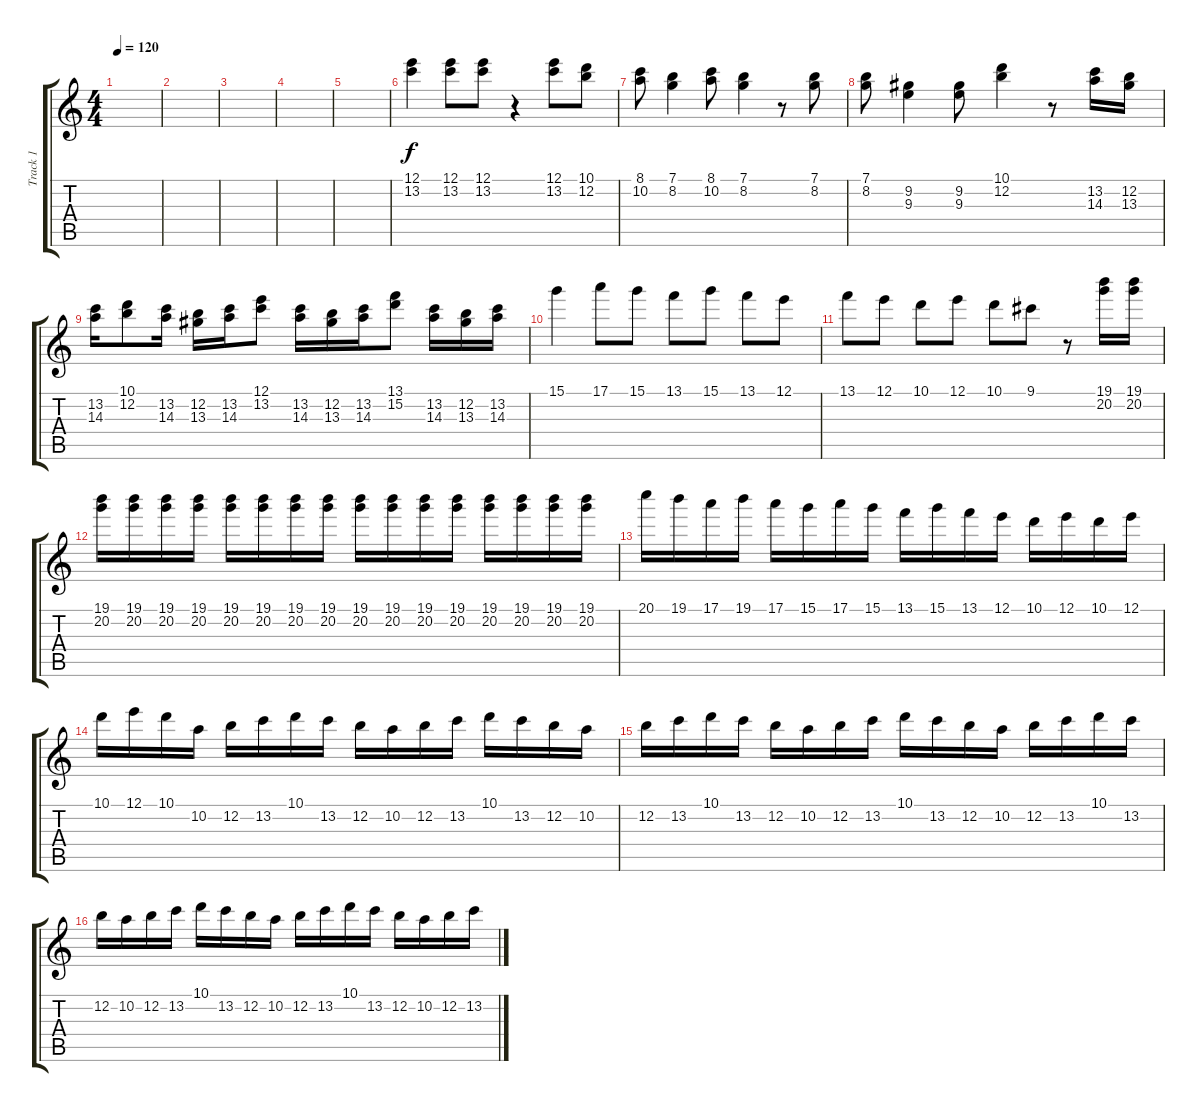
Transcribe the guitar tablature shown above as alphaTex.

\track ("Track 1" "Track 1") {instrument electricguitarclean}
\staff {score tabs}
\tuning (E4 B3 G3 D3 A2 D2) {hide}
\ts (4 4)
\tempo 120
\clef g2
\ks c
|
|
|
|
|
(12.1 13.2).4 (12.1 13.2).8 (12.1 13.2).8 r.4 (12.1 13.2).8 (10.1 12.2).8 |
(8.1 10.2).8 (7.1 8.2).4 (8.1 10.2).8 (7.1 8.2).4 r.8 (7.1 8.2).8 |
(7.1 8.2).8 (9.2 9.3).4 (9.2 9.3).8 (10.1 12.2).4 r.8 (13.2 14.3).16 (12.2 13.3).16 |
(13.2 14.3).16 (10.1 12.2).8 (13.2 14.3).16 (12.2 13.3).16 (13.2 14.3).16 (12.1 13.2).8 (13.2 14.3).16 (12.2 13.3).16 (13.2 14.3).16 (13.1 15.2).8 (13.2 14.3).16 (12.2 13.3).16 (13.2 14.3).16 |
15.1.4 17.1.8 15.1.8 13.1.8 15.1.8 13.1.8 12.1.8 |
13.1.8 12.1.8 10.1.8 12.1.8 10.1.8 9.1.8 r.8 (19.1 20.2).16 (19.1 20.2).16 |
(19.1 20.2).16 (19.1 20.2).16 (19.1 20.2).16 (19.1 20.2).16 (19.1 20.2).16 (19.1 20.2).16 (19.1 20.2).16 (19.1 20.2).16 (19.1 20.2).16 (19.1 20.2).16 (19.1 20.2).16 (19.1 20.2).16 (19.1 20.2).16 (19.1 20.2).16 (19.1 20.2).16 (19.1 20.2).16 |
20.1.16 19.1.16 17.1.16 19.1.16 17.1.16 15.1.16 17.1.16 15.1.16 13.1.16 15.1.16 13.1.16 12.1.16 10.1.16 12.1.16 10.1.16 12.1.16 |
10.1.16 12.1.16 10.1.16 10.2.16 12.2.16 13.2.16 10.1.16 13.2.16 12.2.16 10.2.16 12.2.16 13.2.16 10.1.16 13.2.16 12.2.16 10.2.16 |
12.2.16 13.2.16 10.1.16 13.2.16 12.2.16 10.2.16 12.2.16 13.2.16 10.1.16 13.2.16 12.2.16 10.2.16 12.2.16 13.2.16 10.1.16 13.2.16 |
12.2.16 10.2.16 12.2.16 13.2.16 10.1.16 13.2.16 12.2.16 10.2.16 12.2.16 13.2.16 10.1.16 13.2.16 12.2.16 10.2.16 12.2.16 13.2.16
